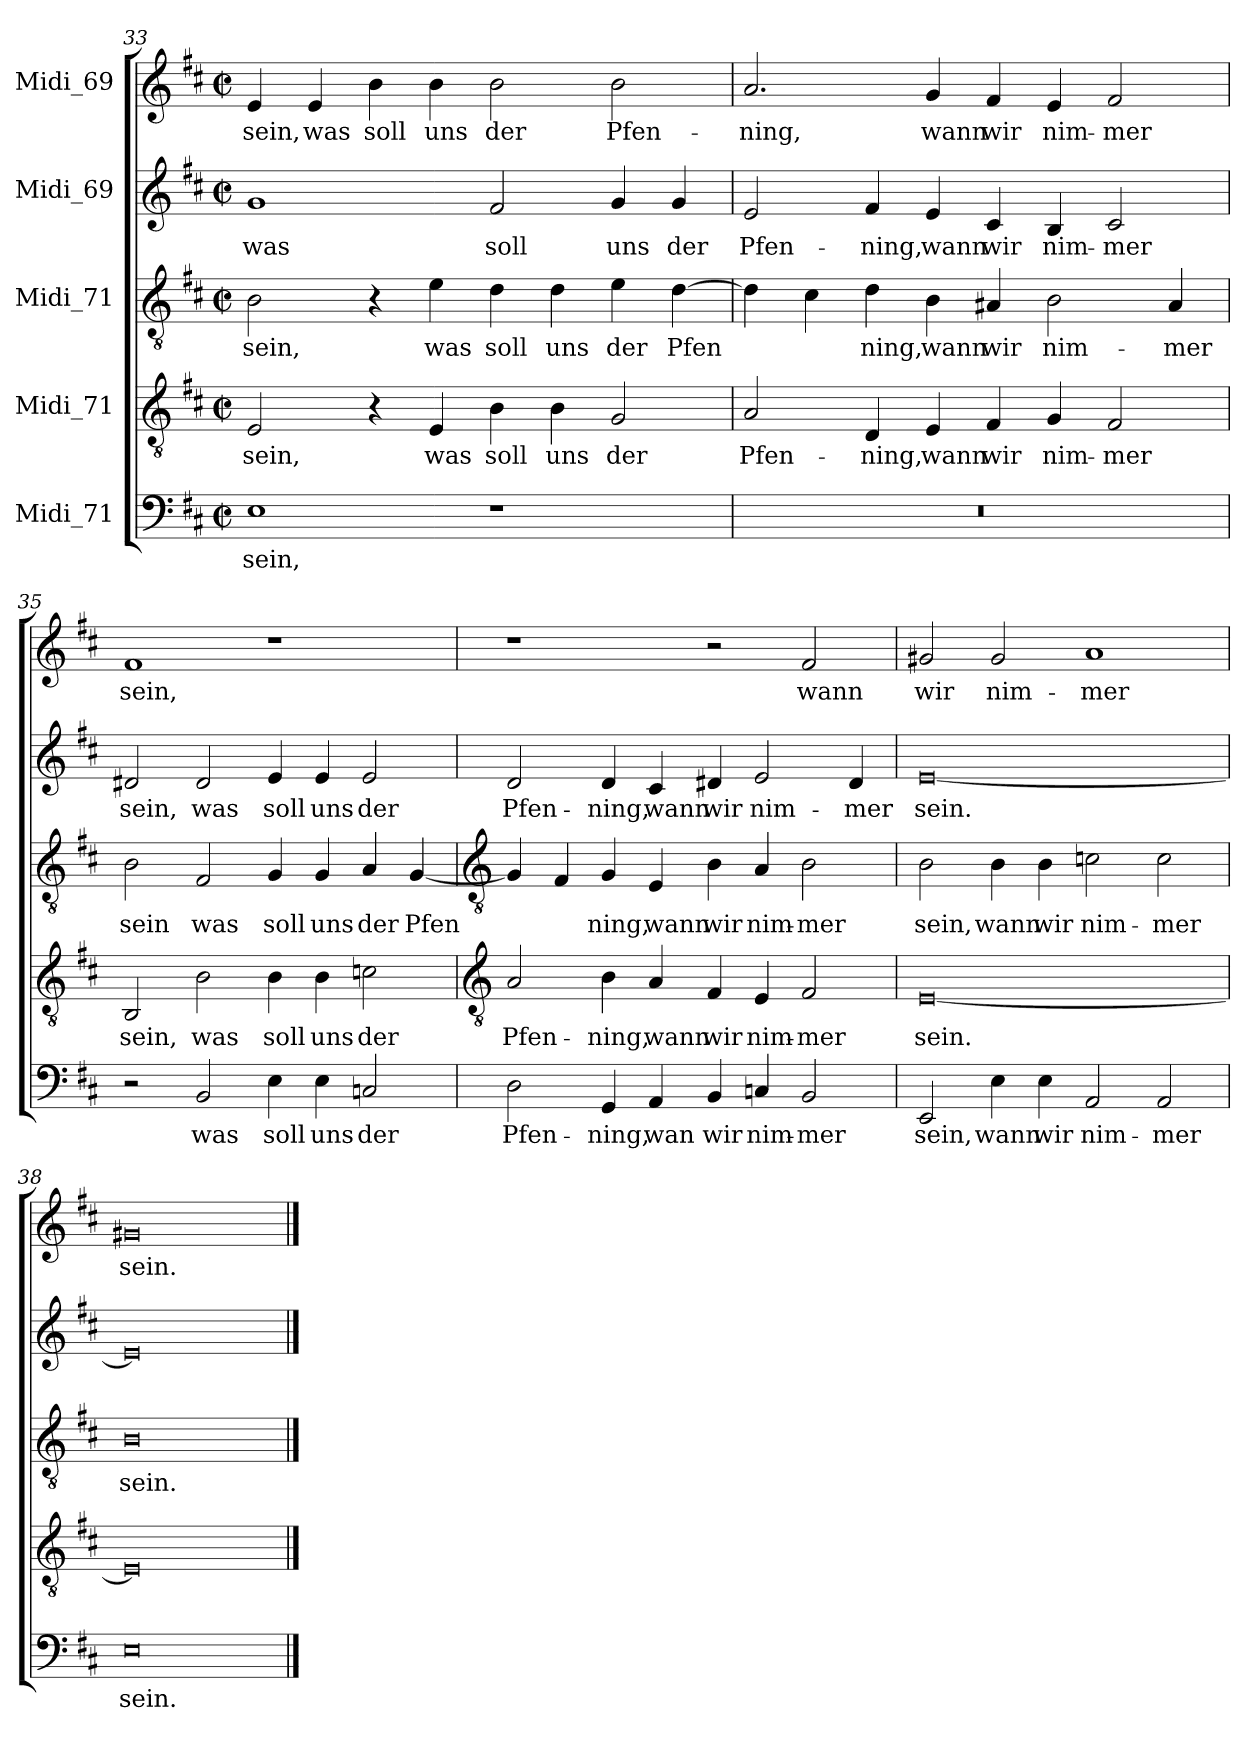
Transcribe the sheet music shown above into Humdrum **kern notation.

**kern	**text	**kern	**text	**kern	**text	**kern	**text	**kern	**text
*part5	*part5	*part4	*part4	*part3	*part3	*part2	*part2	*part1	*part1
*staff5	*staff5	*staff4	*staff4	*staff3	*staff3	*staff2	*staff2	*staff1	*staff1
*I"Midi_71	*	*I"Midi_71	*	*I"Midi_71	*	*I"Midi_69	*	*I"Midi_69	*
!!LO:LB:g=z
*clefF4	*	*clefGv2	*	*clefGv2	*	*clefG2	*	*clefG2	*
*k[f#c#]	*	*k[f#c#]	*	*k[f#c#]	*	*k[f#c#]	*	*k[f#c#]	*
*D:	*	*D:	*	*D:	*	*D:	*	*D:	*
*M4/2	*	*M4/2	*	*M4/2	*	*M4/2	*	*M4/2	*
*met(c|)	*	*met(c|)	*	*met(c|)	*	*met(c|)	*	*met(c|)	*
=33	=33	=33	=33	=33	=33	=33	=33	=33	=33
!	!LO:LY:b	!	!LO:LY:b	!	!LO:LY:b	!	!LO:LY:b	!	!LO:LY:b
1E	sein,	2E	sein,	2B	sein,	1g	was	4e	sein,
!	!	!	!	!	!	!	!	!	!LO:LY:b
.	.	.	.	.	.	.	.	4e	was
!	!	!	!	!	!	!	!	!	!LO:LY:b
.	.	4r	.	4r	.	.	.	4b	soll
!	!	!	!LO:LY:b	!	!LO:LY:b	!	!	!	!LO:LY:b
.	.	4E	was	4e	was	.	.	4b	uns
!	!	!	!LO:LY:b	!	!LO:LY:b	!	!LO:LY:b	!	!LO:LY:b
1r	.	4B	soll	4d	soll	2f#	soll	2b	der
!	!	!	!LO:LY:b	!	!LO:LY:b	!	!	!	!
.	.	4B	uns	4d	uns	.	.	.	.
!	!	!	!LO:LY:b	!	!LO:LY:b	!	!LO:LY:b	!	!LO:LY:b
.	.	2G	der	4e	der	4g	uns	2b	Pfen-
!	!	!	!	!	!LO:LY:b	!	!LO:LY:b	!	!
.	.	.	.	[4d	Pfen	4g	der	.	.
=34	=34	=34	=34	=34	=34	=34	=34	=34	=34
!	!	!	!LO:LY:b	!	!	!	!LO:LY:b	!	!LO:LY:b
0r	.	2A	Pfen-	4d]	.	2e	Pfen-	2.a	-ning,
.	.	.	.	4c#	.	.	.	.	.
!	!	!	!LO:LY:b	!	!LO:LY:b	!	!LO:LY:b	!	!
.	.	4D	-ning,	4d	ning,	4f#	-ning,	.	.
!	!	!	!LO:LY:b	!	!LO:LY:b	!	!LO:LY:b	!	!LO:LY:b
.	.	4E	wann	4B	wann	4e	wann	4g	wann
!	!	!	!LO:LY:b	!	!LO:LY:b	!	!LO:LY:b	!	!LO:LY:b
.	.	4F#	wir	4A#X	wir	4c#	wir	4f#	wir
!	!	!	!LO:LY:b	!	!LO:LY:b	!	!LO:LY:b	!	!LO:LY:b
.	.	4G	nim-	2B	nim-	4B	nim-	4e	nim-
!	!	!	!LO:LY:b	!	!	!	!LO:LY:b	!	!LO:LY:b
.	.	2F#	-mer	.	.	2c#	-mer	2f#	-mer
!	!	!	!	!	!LO:LY:b	!	!	!	!
.	.	.	.	4A#	-mer	.	.	.	.
=35	=35	=35	=35	=35	=35	=35	=35	=35	=35
!	!	!	!LO:LY:b	!	!LO:LY:b	!	!LO:LY:b	!	!LO:LY:b
2r	.	2BB	sein,	2B	sein	2d#X	sein,	1f#	sein,
!	!LO:LY:b	!	!LO:LY:b	!	!LO:LY:b	!	!LO:LY:b	!	!
2BB	was	2B	was	2F#	was	2d#	was	.	.
!	!LO:LY:b	!	!LO:LY:b	!	!LO:LY:b	!	!LO:LY:b	!	!
4E	soll	4B	soll	4G	soll	4e	soll	1r	.
!	!LO:LY:b	!	!LO:LY:b	!	!LO:LY:b	!	!LO:LY:b	!	!
4E	uns	4B	uns	4G	uns	4e	uns	.	.
!	!LO:LY:b	!	!LO:LY:b	!	!LO:LY:b	!	!LO:LY:b	!	!
2Cn	der	2cn	der	4A	der	2e	der	.	.
!	!	!	!	!	!LO:LY:b	!	!	!	!
.	.	.	.	[4G	Pfen	.	.	.	.
!!LO:LB:g=z
=36	=36	=36	=36	=36	=36	=36	=36	=36	=36
*	*	*clefGv2	*	*clefGv2	*	*	*	*	*
!	!LO:LY:b	!	!LO:LY:b	!	!	!	!LO:LY:b	!	!
2D	Pfen-	2A	Pfen-	4G]	.	2d	Pfen-	1r	.
.	.	.	.	4F#	.	.	.	.	.
!	!LO:LY:b	!	!LO:LY:b	!	!LO:LY:b	!	!LO:LY:b	!	!
4GG	-ning,	4B	-ning,	4G	ning,	4d	-ning,	.	.
!	!LO:LY:b	!	!LO:LY:b	!	!LO:LY:b	!	!LO:LY:b	!	!
4AA	wan	4A	wann	4E	wann	4c#	wann	.	.
!	!LO:LY:b	!	!LO:LY:b	!	!LO:LY:b	!	!LO:LY:b	!	!
4BB	wir	4F#	wir	4B	wir	4d#X	wir	2r	.
!	!LO:LY:b	!	!LO:LY:b	!	!LO:LY:b	!	!LO:LY:b	!	!
4Cn	nim-	4E	nim-	4A	nim-	2e	nim-	.	.
!	!LO:LY:b	!	!LO:LY:b	!	!LO:LY:b	!	!	!	!LO:LY:b
2BB	-mer	2F#	-mer	2B	-mer	.	.	2f#	wann
!	!	!	!	!	!	!	!LO:LY:b	!	!
.	.	.	.	.	.	4d#	-mer	.	.
=37	=37	=37	=37	=37	=37	=37	=37	=37	=37
!	!LO:LY:b	!	!LO:LY:b	!	!LO:LY:b	!	!LO:LY:b	!	!LO:LY:b
2EE	sein,	[0E	sein.	2B	sein,	[0e	sein.	2g#X	wir
!	!LO:LY:b	!	!	!	!LO:LY:b	!	!	!	!LO:LY:b
4E	wann	.	.	4B	wann	.	.	2g#	nim-
!	!LO:LY:b	!	!	!	!LO:LY:b	!	!	!	!
4E	wir	.	.	4B	wir	.	.	.	.
!	!LO:LY:b	!	!	!	!LO:LY:b	!	!	!	!LO:LY:b
2AA	nim-	.	.	2cn	nim-	.	.	1a	-mer
!	!LO:LY:b	!	!	!	!LO:LY:b	!	!	!	!
2AA	-mer	.	.	2c	-mer	.	.	.	.
=38	=38	=38	=38	=38	=38	=38	=38	=38	=38
!	!LO:LY:b	!	!	!	!LO:LY:b	!	!	!	!LO:LY:b
0E	sein.	0E]	.	0B	sein.	0e]	.	0g#X	sein.
==	==	==	==	==	==	==	==	==	==
*-	*-	*-	*-	*-	*-	*-	*-	*-	*-
